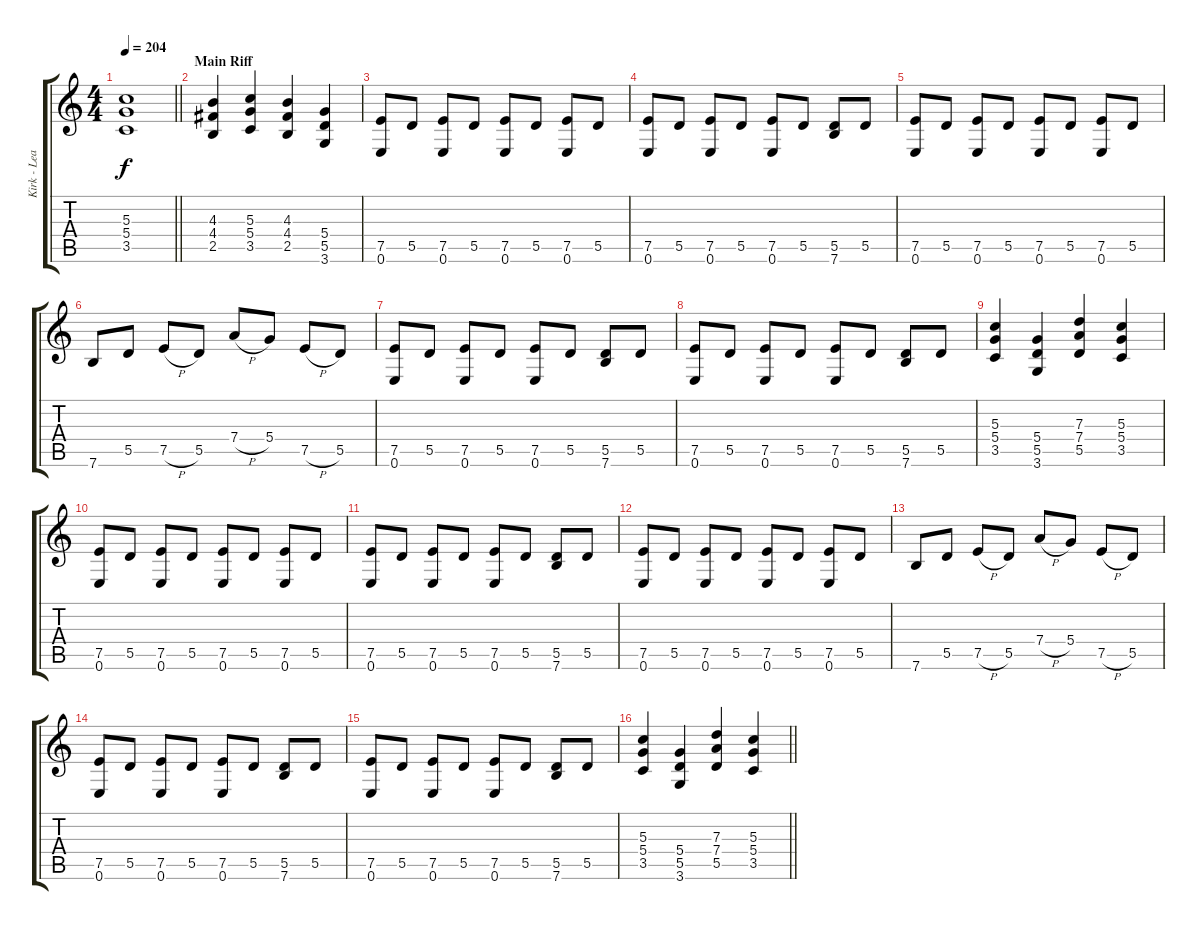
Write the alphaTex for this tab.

\track ("Kirk - Lead Guitar" "Kirk - Lea") {solo instrument distortionguitar}
\staff {score tabs}
\tuning (E4 B3 G3 D3 A2 E2) {hide}
\ts (4 4)
\tempo 204
\clef g2
\barLineRight lightlight
\ks c
(5.3 5.4 3.5).1{dy f} |
\section ("" "Main Riff")
(4.3 4.4 2.5).4 (5.3 5.4 3.5).4 (4.3 4.4 2.5).4 (5.4 5.5 3.6).4 |
(7.5 0.6).8 5.5.8 (7.5 0.6).8 5.5.8 (7.5 0.6).8 5.5.8 (7.5 0.6).8 5.5.8 |
(7.5 0.6).8 5.5.8 (7.5 0.6).8 5.5.8 (7.5 0.6).8 5.5.8 (5.5 7.6).8 5.5.8 |
(7.5 0.6).8 5.5.8 (7.5 0.6).8 5.5.8 (7.5 0.6).8 5.5.8 (7.5 0.6).8 5.5.8 |
7.6.8 5.5.8 7.5{h}.8 5.5.8 7.4{h}.8 5.4.8 7.5{h}.8 5.5.8 |
(7.5 0.6).8 5.5.8 (7.5 0.6).8 5.5.8 (7.5 0.6).8 5.5.8 (5.5 7.6).8 5.5.8 |
(7.5 0.6).8 5.5.8 (7.5 0.6).8 5.5.8 (7.5 0.6).8 5.5.8 (5.5 7.6).8 5.5.8 |
(5.3 5.4 3.5).4 (5.4 5.5 3.6).4 (7.3 7.4 5.5).4 (5.3 5.4 3.5).4 |
(7.5 0.6).8 5.5.8 (7.5 0.6).8 5.5.8 (7.5 0.6).8 5.5.8 (7.5 0.6).8 5.5.8 |
(7.5 0.6).8 5.5.8 (7.5 0.6).8 5.5.8 (7.5 0.6).8 5.5.8 (5.5 7.6).8 5.5.8 |
(7.5 0.6).8 5.5.8 (7.5 0.6).8 5.5.8 (7.5 0.6).8 5.5.8 (7.5 0.6).8 5.5.8 |
7.6.8 5.5.8 7.5{h}.8 5.5.8 7.4{h}.8 5.4.8 7.5{h}.8 5.5.8 |
(7.5 0.6).8 5.5.8 (7.5 0.6).8 5.5.8 (7.5 0.6).8 5.5.8 (5.5 7.6).8 5.5.8 |
(7.5 0.6).8 5.5.8 (7.5 0.6).8 5.5.8 (7.5 0.6).8 5.5.8 (5.5 7.6).8 5.5.8 |
\barLineRight lightlight
(5.3 5.4 3.5).4 (5.4 5.5 3.6).4 (7.3 7.4 5.5).4 (5.3 5.4 3.5).4
